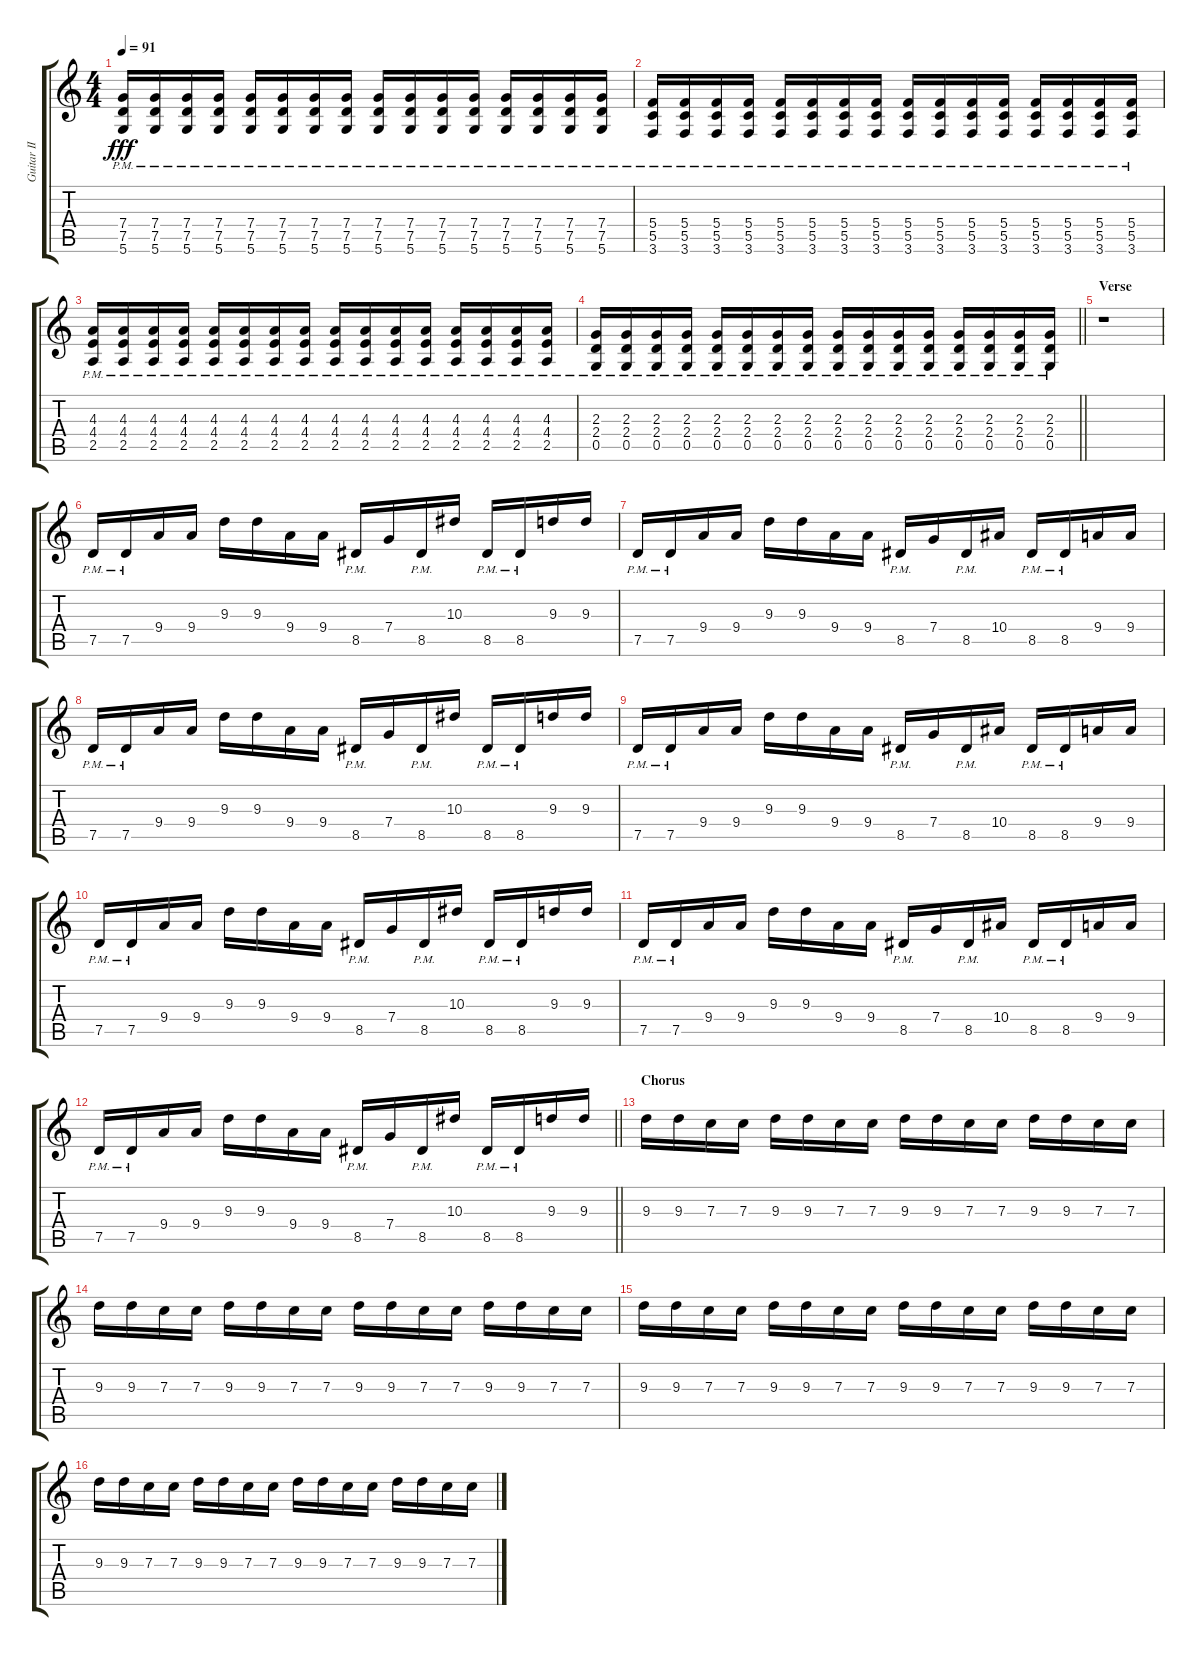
\track ("Guitar II" "Guitar II") {instrument distortionguitar}
\staff {score tabs}
\tuning (D4 A3 F3 C3 G2 D2) {hide}
\ts (4 4)
\tempo 91
\clef g2
\ks c
(7.4{pm} 7.5{pm} 5.6{pm}).16{dy fff} (7.4{pm} 7.5{pm} 5.6{pm}).16 (7.4{pm} 7.5{pm} 5.6{pm}).16 (7.4{pm} 7.5{pm} 5.6{pm}).16 (7.4{pm} 7.5{pm} 5.6{pm}).16 (7.4{pm} 7.5{pm} 5.6{pm}).16 (7.4{pm} 7.5{pm} 5.6{pm}).16 (7.4{pm} 7.5{pm} 5.6{pm}).16 (7.4{pm} 7.5{pm} 5.6{pm}).16 (7.4{pm} 7.5{pm} 5.6{pm}).16 (7.4{pm} 7.5{pm} 5.6{pm}).16 (7.4{pm} 7.5{pm} 5.6{pm}).16 (7.4{pm} 7.5{pm} 5.6{pm}).16 (7.4{pm} 7.5{pm} 5.6{pm}).16 (7.4{pm} 7.5{pm} 5.6{pm}).16 (7.4{pm} 7.5{pm} 5.6{pm}).16 |
(5.4{pm} 5.5{pm} 3.6{pm}).16 (5.4{pm} 5.5{pm} 3.6{pm}).16 (5.4{pm} 5.5{pm} 3.6{pm}).16 (5.4{pm} 5.5{pm} 3.6{pm}).16 (5.4{pm} 5.5{pm} 3.6{pm}).16 (5.4{pm} 5.5{pm} 3.6{pm}).16 (5.4{pm} 5.5{pm} 3.6{pm}).16 (5.4{pm} 5.5{pm} 3.6{pm}).16 (5.4{pm} 5.5{pm} 3.6{pm}).16 (5.4{pm} 5.5{pm} 3.6{pm}).16 (5.4{pm} 5.5{pm} 3.6{pm}).16 (5.4{pm} 5.5{pm} 3.6{pm}).16 (5.4{pm} 5.5{pm} 3.6{pm}).16 (5.4{pm} 5.5{pm} 3.6{pm}).16 (5.4{pm} 5.5{pm} 3.6{pm}).16 (5.4{pm} 5.5{pm} 3.6{pm}).16 |
(4.3{pm} 4.4{pm} 2.5{pm}).16 (4.3{pm} 4.4{pm} 2.5{pm}).16 (4.3{pm} 4.4{pm} 2.5{pm}).16 (4.3{pm} 4.4{pm} 2.5{pm}).16 (4.3{pm} 4.4{pm} 2.5{pm}).16 (4.3{pm} 4.4{pm} 2.5{pm}).16 (4.3{pm} 4.4{pm} 2.5{pm}).16 (4.3{pm} 4.4{pm} 2.5{pm}).16 (4.3{pm} 4.4{pm} 2.5{pm}).16 (4.3{pm} 4.4{pm} 2.5{pm}).16 (4.3{pm} 4.4{pm} 2.5{pm}).16 (4.3{pm} 4.4{pm} 2.5{pm}).16 (4.3{pm} 4.4{pm} 2.5{pm}).16 (4.3{pm} 4.4{pm} 2.5{pm}).16 (4.3{pm} 4.4{pm} 2.5{pm}).16 (4.3{pm} 4.4{pm} 2.5{pm}).16 |
\barLineRight lightlight
(2.3{pm} 2.4{pm} 0.5{pm}).16 (2.3{pm} 2.4{pm} 0.5{pm}).16 (2.3{pm} 2.4{pm} 0.5{pm}).16 (2.3{pm} 2.4{pm} 0.5{pm}).16 (2.3{pm} 2.4{pm} 0.5{pm}).16 (2.3{pm} 2.4{pm} 0.5{pm}).16 (2.3{pm} 2.4{pm} 0.5{pm}).16 (2.3{pm} 2.4{pm} 0.5{pm}).16 (2.3{pm} 2.4{pm} 0.5{pm}).16 (2.3{pm} 2.4{pm} 0.5{pm}).16 (2.3{pm} 2.4{pm} 0.5{pm}).16 (2.3{pm} 2.4{pm} 0.5{pm}).16 (2.3{pm} 2.4{pm} 0.5{pm}).16 (2.3{pm} 2.4{pm} 0.5{pm}).16 (2.3{pm} 2.4{pm} 0.5{pm}).16 (2.3{pm} 2.4{pm} 0.5{pm}).16 |
\section ("" "Verse")
r.1 |
7.5{pm}.16 7.5{pm}.16 9.4.16 9.4.16 9.3.16 9.3.16 9.4.16 9.4.16 8.5{pm}.16 7.4.16 8.5{pm}.16 10.3.16 8.5{pm}.16 8.5{pm}.16 9.3.16 9.3.16 |
7.5{pm}.16 7.5{pm}.16 9.4.16 9.4.16 9.3.16 9.3.16 9.4.16 9.4.16 8.5{pm}.16 7.4.16 8.5{pm}.16 10.4.16 8.5{pm}.16 8.5{pm}.16 9.4.16 9.4.16 |
7.5{pm}.16 7.5{pm}.16 9.4.16 9.4.16 9.3.16 9.3.16 9.4.16 9.4.16 8.5{pm}.16 7.4.16 8.5{pm}.16 10.3.16 8.5{pm}.16 8.5{pm}.16 9.3.16 9.3.16 |
7.5{pm}.16 7.5{pm}.16 9.4.16 9.4.16 9.3.16 9.3.16 9.4.16 9.4.16 8.5{pm}.16 7.4.16 8.5{pm}.16 10.4.16 8.5{pm}.16 8.5{pm}.16 9.4.16 9.4.16 |
7.5{pm}.16 7.5{pm}.16 9.4.16 9.4.16 9.3.16 9.3.16 9.4.16 9.4.16 8.5{pm}.16 7.4.16 8.5{pm}.16 10.3.16 8.5{pm}.16 8.5{pm}.16 9.3.16 9.3.16 |
7.5{pm}.16 7.5{pm}.16 9.4.16 9.4.16 9.3.16 9.3.16 9.4.16 9.4.16 8.5{pm}.16 7.4.16 8.5{pm}.16 10.4.16 8.5{pm}.16 8.5{pm}.16 9.4.16 9.4.16 |
\barLineRight lightlight
7.5{pm}.16 7.5{pm}.16 9.4.16 9.4.16 9.3.16 9.3.16 9.4.16 9.4.16 8.5{pm}.16 7.4.16 8.5{pm}.16 10.3.16 8.5{pm}.16 8.5{pm}.16 9.3.16 9.3.16 |
\section ("" "Chorus")
9.3.16 9.3.16 7.3.16 7.3.16 9.3.16 9.3.16 7.3.16 7.3.16 9.3.16 9.3.16 7.3.16 7.3.16 9.3.16 9.3.16 7.3.16 7.3.16 |
9.3.16 9.3.16 7.3.16 7.3.16 9.3.16 9.3.16 7.3.16 7.3.16 9.3.16 9.3.16 7.3.16 7.3.16 9.3.16 9.3.16 7.3.16 7.3.16 |
9.3.16 9.3.16 7.3.16 7.3.16 9.3.16 9.3.16 7.3.16 7.3.16 9.3.16 9.3.16 7.3.16 7.3.16 9.3.16 9.3.16 7.3.16 7.3.16 |
9.3.16 9.3.16 7.3.16 7.3.16 9.3.16 9.3.16 7.3.16 7.3.16 9.3.16 9.3.16 7.3.16 7.3.16 9.3.16 9.3.16 7.3.16 7.3.16
